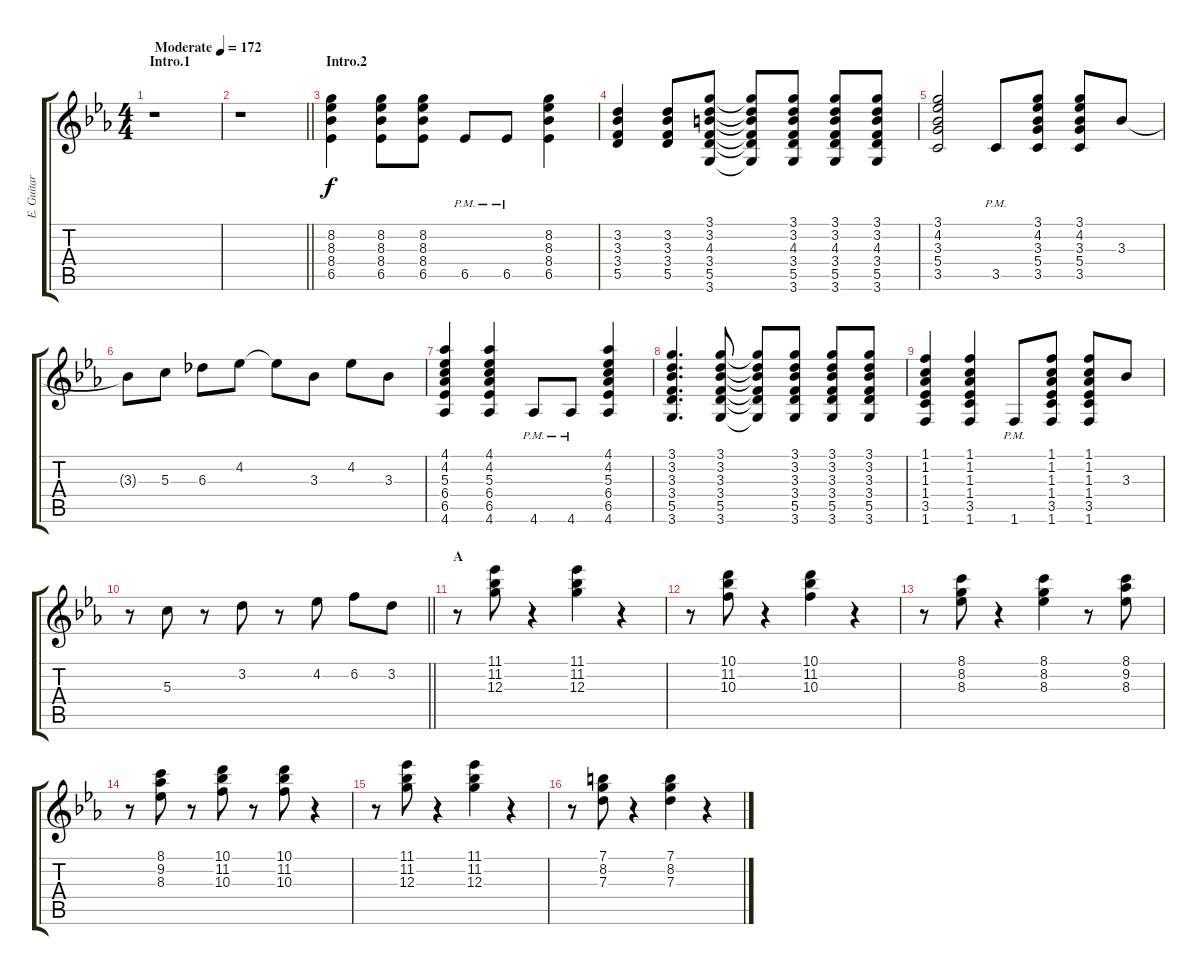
\track ("E. Guitar II" "E. Guitar ") {instrument overdrivenguitar}
\staff {score tabs}
\tuning (E4 B3 G3 D3 A2 E2) {hide}
\ts (4 4)
\section ("" "Intro.1")
\tempo (172 "Moderate")
\clef g2
\ks eb
r.1{dy f instrument overdrivenguitar} |
\barLineRight lightlight
r.1 |
\section ("" "Intro.2")
(8.2 8.3 8.4 6.5).4 (8.2 8.3 8.4 6.5).8 (8.2 8.3 8.4 6.5).8 6.5{pm}.8 6.5{pm}.8 (8.2 8.3 8.4 6.5).4 |
(3.2 3.3 3.4 5.5).4 (3.2 3.3 3.4 5.5).8 (3.1 3.2 4.3 3.4 5.5 3.6).8 (3.1{t} 3.2{t} 4.3{t} 3.4{t} 5.5{t} 3.6{t}).8 (3.1 3.2 4.3 3.4 5.5 3.6).8 (3.1 3.2 4.3 3.4 5.5 3.6).8 (3.1 3.2 4.3 3.4 5.5 3.6).8 |
(3.1 4.2 3.3 5.4 3.5).2 3.5{pm}.8 (3.1 4.2 3.3 5.4 3.5).8 (3.1 4.2 3.3 5.4 3.5).8 3.3.8 |
3.3{t}.8 5.3.8 6.3.8 4.2.8 4.2{t}.8 3.3.8 4.2.8 3.3.8 |
(4.1 4.2 5.3 6.4 6.5 4.6).4 (4.1 4.2 5.3 6.4 6.5 4.6).4 4.6{pm}.8 4.6{pm}.8 (4.1 4.2 5.3 6.4 6.5 4.6).4 |
(3.1 3.2 3.3 3.4 5.5 3.6).4{d} (3.1 3.2 3.3 3.4 5.5 3.6).8 (3.1{t} 3.2{t} 3.3{t} 3.4{t} 5.5{t} 3.6{t}).8 (3.1 3.2 3.3 3.4 5.5 3.6).8 (3.1 3.2 3.3 3.4 5.5 3.6).8 (3.1 3.2 3.3 3.4 5.5 3.6).8 |
(1.1 1.2 1.3 1.4 3.5 1.6).4 (1.1 1.2 1.3 1.4 3.5 1.6).4 1.6{pm}.8 (1.1 1.2 1.3 1.4 3.5 1.6).8 (1.1 1.2 1.3 1.4 3.5 1.6).8 3.3.8 |
\barLineRight lightlight
r.8 5.3.8 r.8 3.2.8 r.8 4.2.8 6.2.8 3.2.8 |
\section ("" "A")
r.8 (11.1 11.2 12.3).8 r.4 (11.1 11.2 12.3).4 r.4 |
r.8 (10.1 11.2 10.3).8 r.4 (10.1 11.2 10.3).4 r.4 |
r.8 (8.1 8.2 8.3).8 r.4 (8.1 8.2 8.3).4 r.8 (8.1 9.2 8.3).8 |
r.8 (8.1 9.2 8.3).8 r.8 (10.1 11.2 10.3).8 r.8 (10.1 11.2 10.3).8 r.4 |
r.8 (11.1 11.2 12.3).8 r.4 (11.1 11.2 12.3).4 r.4 |
r.8 (7.1 8.2 7.3).8 r.4 (7.1 8.2 7.3).4 r.4
